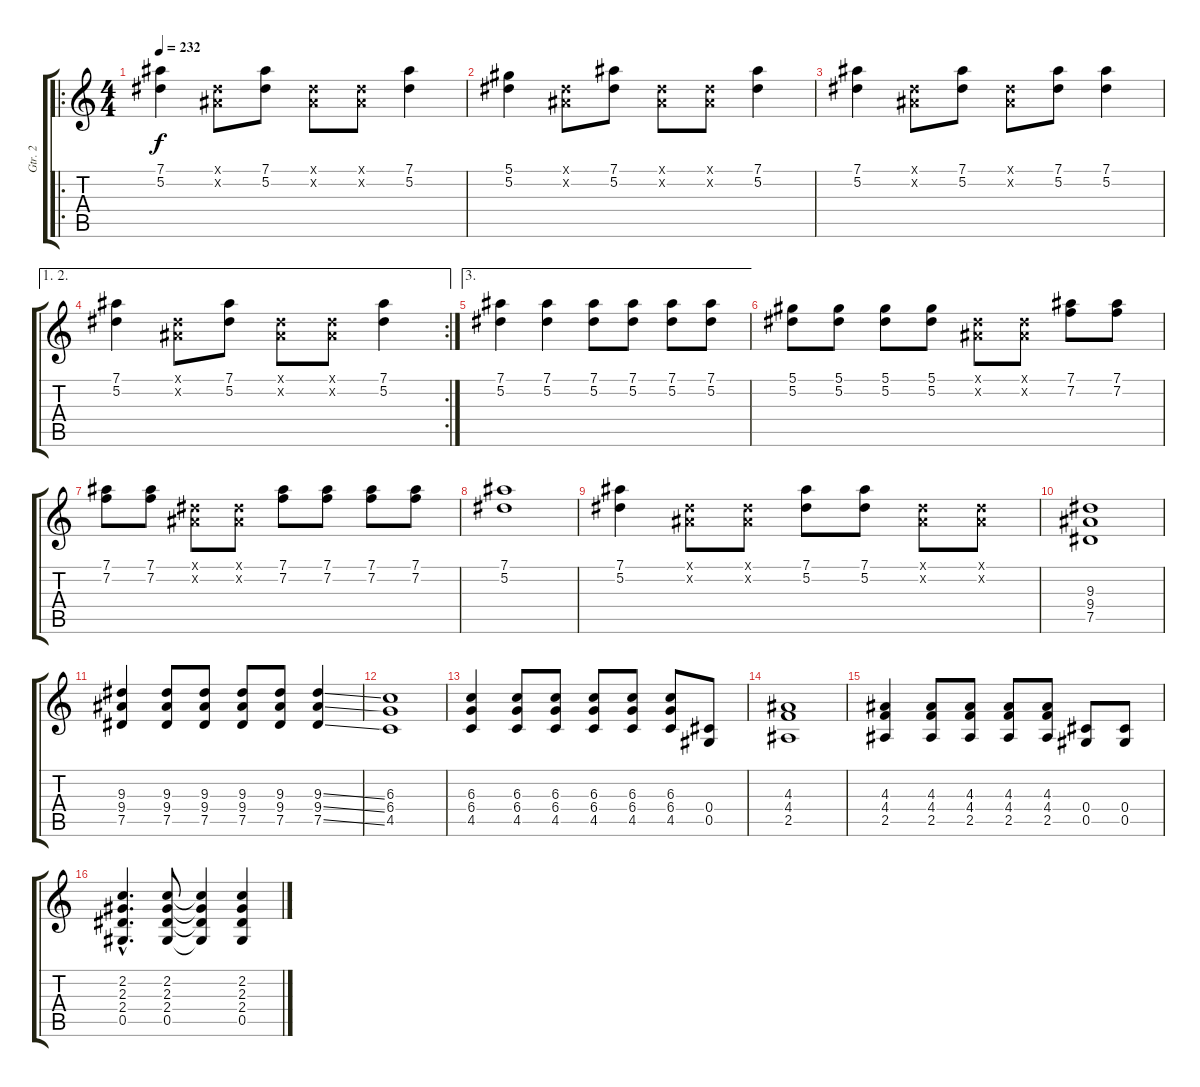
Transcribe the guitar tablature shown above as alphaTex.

\track ("Gtr. 2" "Gtr. 2") {instrument distortionguitar}
\staff {score tabs}
\tuning (Eb4 Bb3 Gb3 Db3 Ab2 Eb2) {hide}
\ro
\ts (4 4)
\tempo 232
\clef g2
\ks c
(7.1 5.2).4{dy f} (0.1{x} 0.2{x}).8 (7.1 5.2).8 (0.1{x} 0.2{x}).8 (0.1{x} 0.2{x}).8 (7.1 5.2).4 |
(5.1 5.2).4 (0.1{x} 0.2{x}).8 (7.1 5.2).8 (0.1{x} 0.2{x}).8 (0.1{x} 0.2{x}).8 (7.1 5.2).4 |
(7.1 5.2).4 (0.1{x} 0.2{x}).8 (7.1 5.2).8 (0.1{x} 0.2{x}).8 (7.1 5.2).8 (7.1 5.2).4 |
\ae (1 2)
\rc 2
(7.1 5.2).4 (0.1{x} 0.2{x}).8 (7.1 5.2).8 (0.1{x} 0.2{x}).8 (0.1{x} 0.2{x}).8 (7.1 5.2).4 |
\ae 3
(7.1 5.2).4 (7.1 5.2).4 (7.1 5.2).8 (7.1 5.2).8 (7.1 5.2).8 (7.1 5.2).8 |
(5.1 5.2).8 (5.1 5.2).8 (5.1 5.2).8 (5.1 5.2).8 (0.1{x} 0.2{x}).8 (0.1{x} 0.2{x}).8 (7.1 7.2).8 (7.1 7.2).8 |
(7.1 7.2).8 (7.1 7.2).8 (0.1{x} 0.2{x}).8 (0.1{x} 0.2{x}).8 (7.1 7.2).8 (7.1 7.2).8 (7.1 7.2).8 (7.1 7.2).8 |
(7.1 5.2).1 |
(7.1 5.2).4 (0.1{x} 0.2{x}).8 (0.1{x} 0.2{x}).8 (7.1 5.2).8 (7.1 5.2).8 (0.1{x} 0.2{x}).8 (0.1{x} 0.2{x}).8 |
(9.3 9.4 7.5).1 |
(9.3 9.4 7.5).4 (9.3 9.4 7.5).8 (9.3 9.4 7.5).8 (9.3 9.4 7.5).8 (9.3 9.4 7.5).8 (9.3{ss} 9.4{ss} 7.5{ss}).4 |
(6.3 6.4 4.5).1 |
(6.3 6.4 4.5).4 (6.3 6.4 4.5).8 (6.3 6.4 4.5).8 (6.3 6.4 4.5).8 (6.3 6.4 4.5).8 (6.3 6.4 4.5).8 (0.4 0.5).8 |
(4.3 4.4 2.5).1 |
(4.3 4.4 2.5).4 (4.3 4.4 2.5).8 (4.3 4.4 2.5).8 (4.3 4.4 2.5).8 (4.3 4.4 2.5).8 (0.4 0.5).8 (0.4 0.5).8 |
(2.2{hac} 2.3{hac} 2.4{hac} 0.5{hac}).4{d} (2.2 2.3 2.4 0.5).8 (2.2{t} 2.3{t} 2.4{t} 0.5{t}).4 (2.2 2.3 2.4 0.5).4
